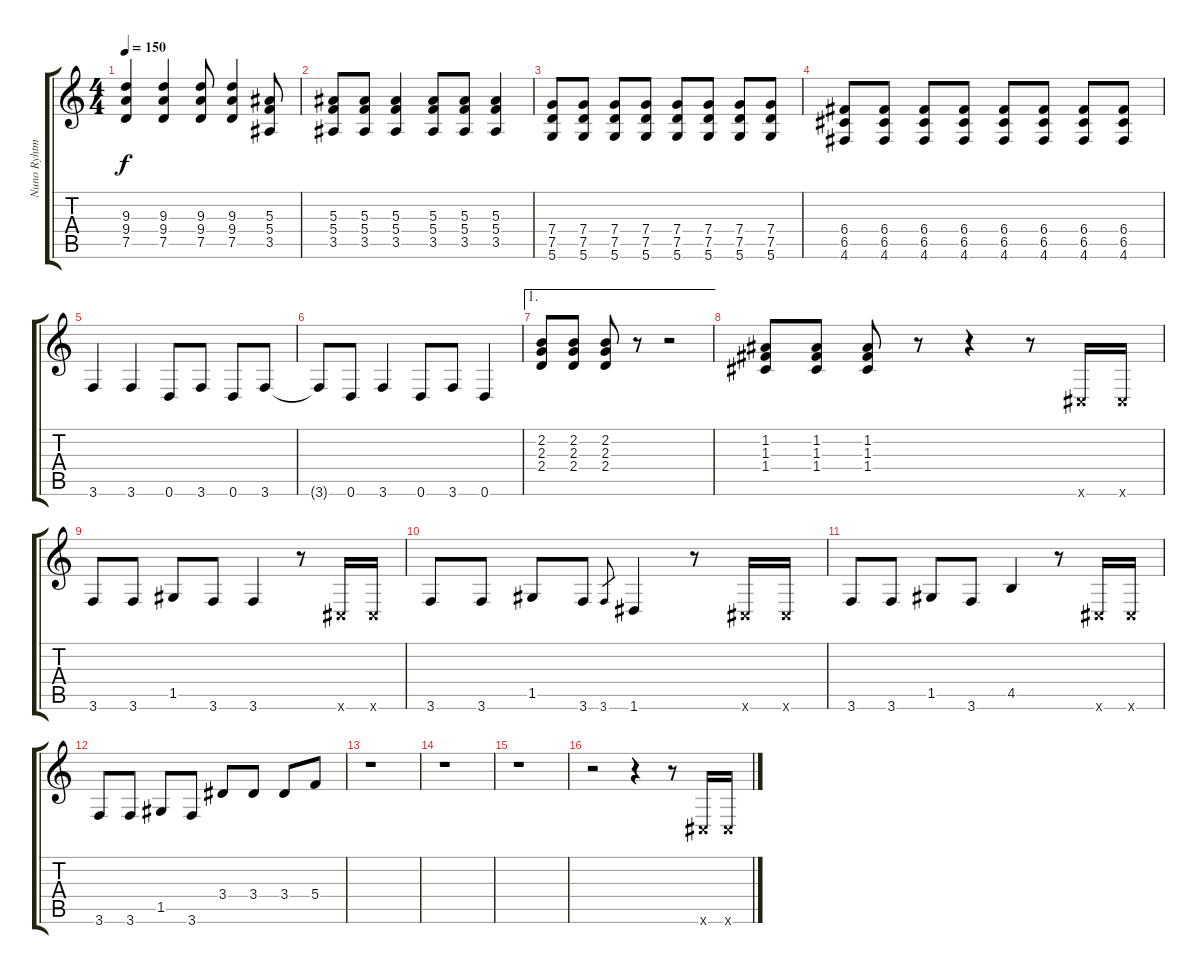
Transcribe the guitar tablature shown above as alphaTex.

\track ("Nuno Ryhtm" "Nuno Ryhtm") {instrument distortionguitar}
\staff {score tabs}
\tuning (D4 A3 F3 C3 G2 D2) {hide}
\ts (4 4)
\tempo 150
\clef g2
\ks c
(9.3 9.4 7.5).4{dy f} (9.3 9.4 7.5).4 (9.3 9.4 7.5).8 (9.3 9.4 7.5).4 (5.3 5.4 3.5).8 |
(5.3 5.4 3.5).8 (5.3 5.4 3.5).8 (5.3 5.4 3.5).4 (5.3 5.4 3.5).8 (5.3 5.4 3.5).8 (5.3 5.4 3.5).4 |
(7.4 7.5 5.6).8 (7.4 7.5 5.6).8 (7.4 7.5 5.6).8 (7.4 7.5 5.6).8 (7.4 7.5 5.6).8 (7.4 7.5 5.6).8 (7.4 7.5 5.6).8 (7.4 7.5 5.6).8 |
(6.4 6.5 4.6).8 (6.4 6.5 4.6).8 (6.4 6.5 4.6).8 (6.4 6.5 4.6).8 (6.4 6.5 4.6).8 (6.4 6.5 4.6).8 (6.4 6.5 4.6).8 (6.4 6.5 4.6).8 |
3.6.4 3.6.4 0.6.8 3.6.8 0.6.8 3.6.8 |
3.6{t}.8 0.6.8 3.6.4 0.6.8 3.6.8 0.6.4 |
\ae 1
(2.2 2.3 2.4).8 (2.2 2.3 2.4).8 (2.2 2.3 2.4).8 r.8 r.2 |
(1.2 1.3 1.4).8 (1.2 1.3 1.4).8 (1.2 1.3 1.4).8 r.8 r.4 r.8 -1.6{x}.16 -1.6{x}.16 |
3.6.8 3.6.8 1.5.8 3.6.8 3.6.4 r.8 -1.6{x}.16 -1.6{x}.16 |
3.6.8 3.6.8 1.5.8 3.6.8 3.6.8{gr} 1.6.4 r.8 -1.6{x}.16 -1.6{x}.16 |
3.6.8 3.6.8 1.5.8 3.6.8 4.5.4 r.8 -1.6{x}.16 -1.6{x}.16 |
3.6.8 3.6.8 1.5.8 3.6.8 3.4.8 3.4.8 3.4.8 5.4.8 |
r.1 |
r.1 |
r.1 |
r.2 r.4 r.8 -1.6{x}.16 -1.6{x}.16
